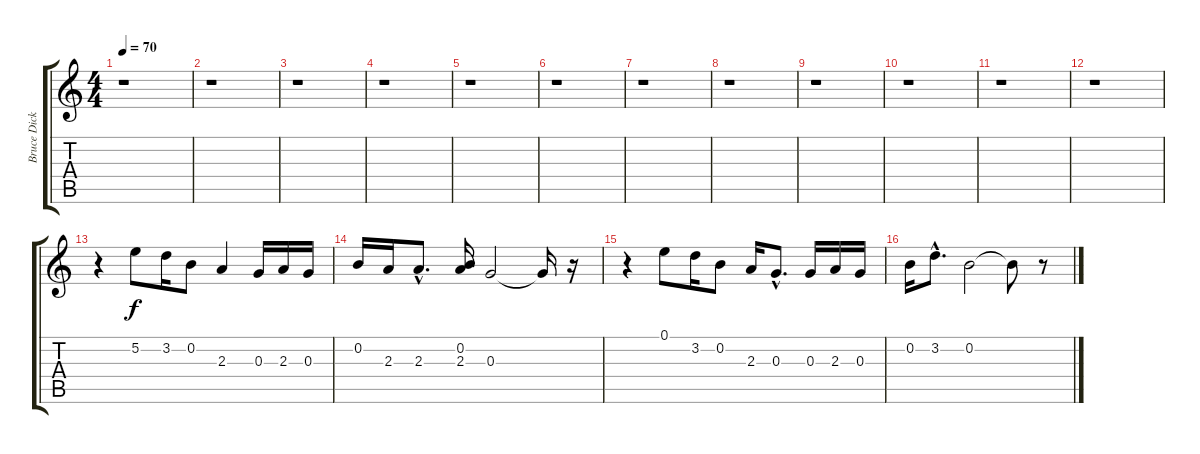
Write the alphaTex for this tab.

\track ("Bruce Dickinson" "Bruce Dick") {instrument overdrivenguitar}
\staff {score tabs}
\tuning (E4 B3 G3 D3 A2 E2) {hide}
\ts (4 4)
\tempo 70
\clef g2
\ks c
r.1{dy f instrument overdrivenguitar} |
r.1 |
r.1 |
r.1 |
r.1 |
r.1 |
r.1 |
r.1 |
r.1 |
r.1 |
r.1 |
r.1 |
r.4 5.2.8 3.2.16 0.2.8 2.3.4 0.3.16 2.3.16 0.3.16 |
0.2.16 2.3.16 2.3{hac}.8{d} (0.2 2.3).16 0.3.2 0.3{t}.16 r.16 |
r.4 0.1.8 3.2.16 0.2.8 2.3.16 0.3{hac}.8{d} 0.3.16 2.3.16 0.3.16 |
0.2.16 3.2{hac}.8{d} 0.2.2 0.2{t}.8 r.8
